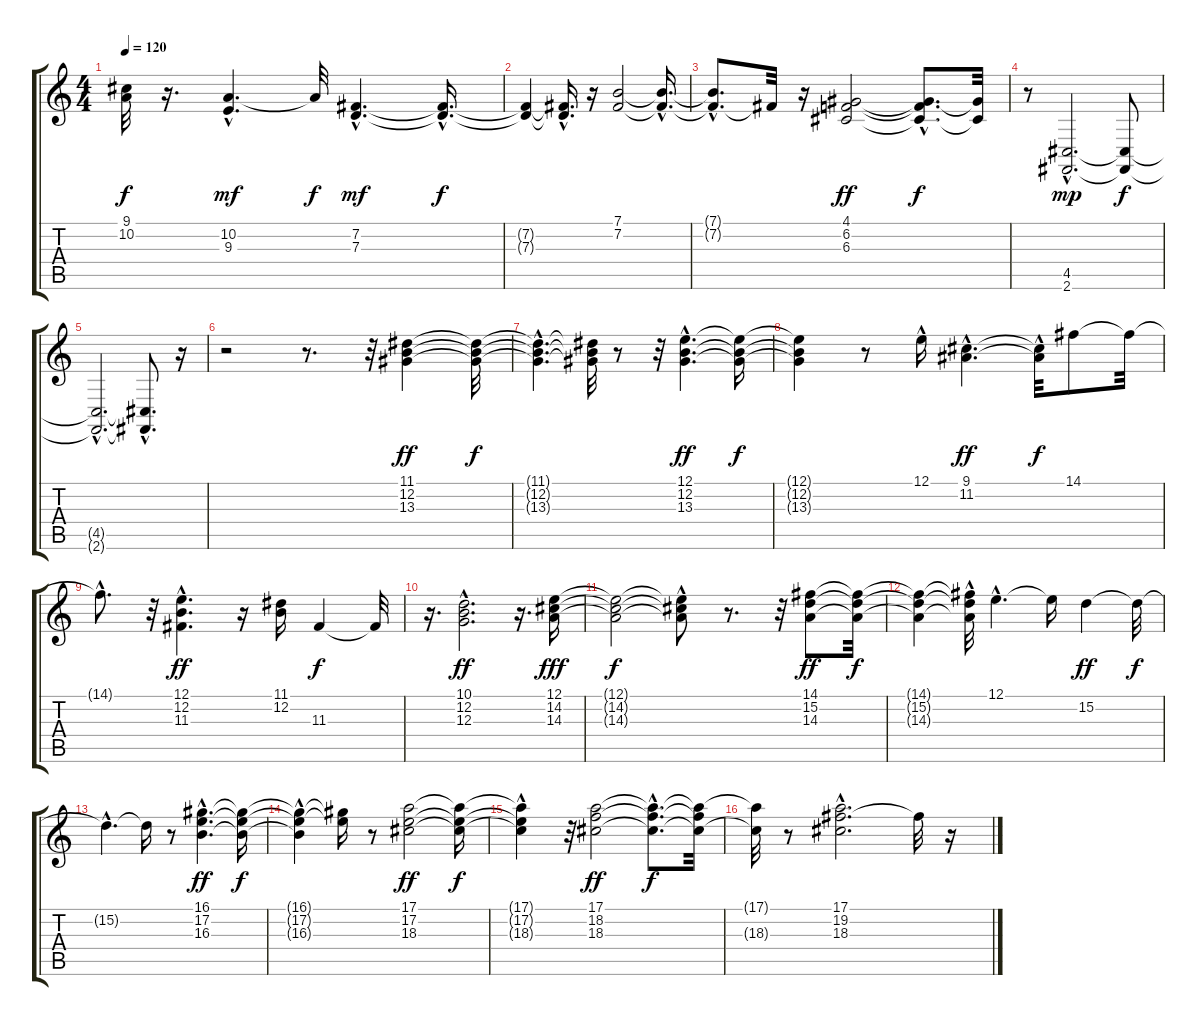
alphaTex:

\track "" {instrument acousticgrandpiano}
\staff {score tabs}
\tuning (E4 B3 G3 D3 A2 E2) {hide}
\ts (4 4)
\tempo 120
\clef g2
\ks c
(9.1{t} 10.2{t}).32{dy f} r.16{d} (10.2{hac} 9.3{hac}).4{d dy mf} 10.2{t}.32{dy f} (7.2{hac} 7.3{hac}).4{d dy mf} (7.2{hac t} 7.3{hac t}).16{d dy f} |
(7.2{t} 7.3{t}).4 (7.2{hac t} 7.3{t}).16{d} r.16 (7.1 7.2).2 (7.1{hac t} 7.2{hac t}).16{d} |
(7.1{t} 7.2{hac t}).8{d} 7.2{t}.32 r.16 (4.1 6.2 6.3).2{dy ff} (4.1{hac t} 6.2{hac t} 6.3{hac t}).8{d dy f} (4.1{t} 6.3{t}).32 |
r.8 (4.5{hac} 2.6{hac}).2{d dy mp} (4.5{t} 2.6{t}).8{dy f} |
(4.5{hac t} 2.6{hac t}).2{d} (4.5{hac t} 2.6{t}).8{d} r.16 |
r.2 r.8{d} r.32 (11.1 12.2 13.3).4{dy ff volume 7 balance 6} (11.1{t} 12.2{t} 13.3{t}).32{dy f} |
(11.1{hac t} 12.2{hac t} 13.3{hac t}).4{d} (11.1{t} 12.2{t} 13.3{t}).32 r.8 r.32 (12.1{hac} 12.2{hac} 13.3{hac}).4{d dy ff} (12.1{t} 12.2{t} 13.3{t}).16{dy f} |
(12.1{t} 12.2{t} 13.3{t}).4 r.8 12.1{hac}.16 (9.1{hac} 11.2{hac}).4{d dy ff} (9.1{hac t} 11.2{t}).32{dy f} 14.1.8 14.1{t}.32 |
14.1{hac t}.8{d} r.32 (12.1{hac} 12.2{hac} 11.3{hac}).4{d dy ff} r.16 (11.1 12.2).16 11.3.4{dy f} 11.3{t}.32 |
r.16{d} (10.1{hac} 12.2 12.3).2{d dy ff} r.16{d} (12.1 14.2 14.3).16{dy fff} |
(12.1{t} 14.2{t} 14.3{t}).2{dy f} (12.1{t} 14.2{hac t} 14.3{hac t}).8 r.8{d} r.32 (14.1 15.2 14.3).8{dy ff} (14.1{t} 15.2{t} 14.3{t}).32{dy f} |
(14.1{t} 15.2{t} 14.3{t}).4 (14.1{t} 15.2{hac t} 14.3{t}).32 12.1{hac}.4{d} 12.1{t}.16 15.2.4{dy ff} 15.2{t}.32{dy f} |
15.2{hac t}.4{d} 15.2{t}.16 r.8 (16.1{hac} 17.2{hac} 16.3{hac}).4{d dy ff} (16.1{t} 17.2{t} 16.3{t}).16{dy f} |
(16.1{t} 17.2{t} 16.3{hac t}).4 (16.1{t} 17.2{t}).16 r.8 (17.1 17.2 18.3).2{dy ff} (17.1{t} 17.2{t} 18.3{t}).16{dy f} |
(17.1{hac t} 17.2{t} 18.3{hac t}).4 r.32 (17.1 18.2 18.3).2{dy ff} (17.1{hac t} 18.2{hac t} 18.3{hac t}).8{d dy f} (17.1{t} 18.2{t} 18.3{t}).32 |
(17.1{t} 18.3{t}).32 r.8 (17.1 19.2{hac} 18.3{hac}).2{d} 19.2{t}.32 r.16
